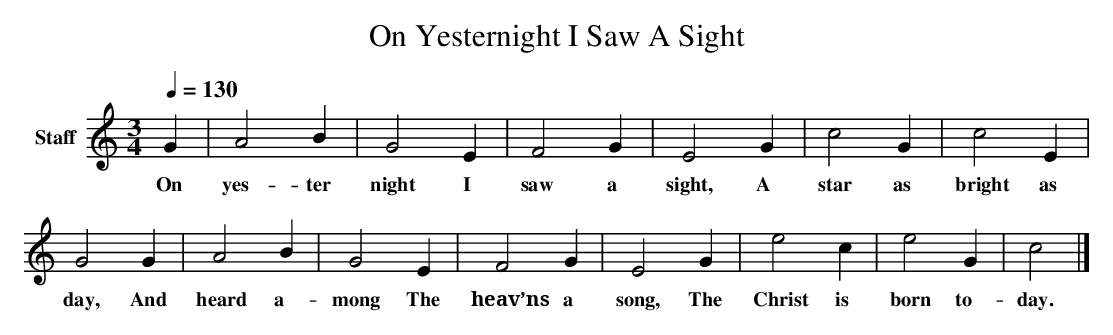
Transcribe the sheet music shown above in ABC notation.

X:1
T: On Yesternight I Saw A Sight
L: 1/4
M: 3/4
Q: 1/4=130
V: P1 name="Staff"
K: C
[V: P1]  G | A2 B | G2 E | F2 G | E2 G | c2 G | c2 E | G2 G | A2 B | G2 E | F2 G | E2 G | e2 c | e2 G | c2|]
w: On yes- ter night I saw a sight, A star as bright as day, And heard a- mong The heav’ns a song, The Christ is born to- day.
